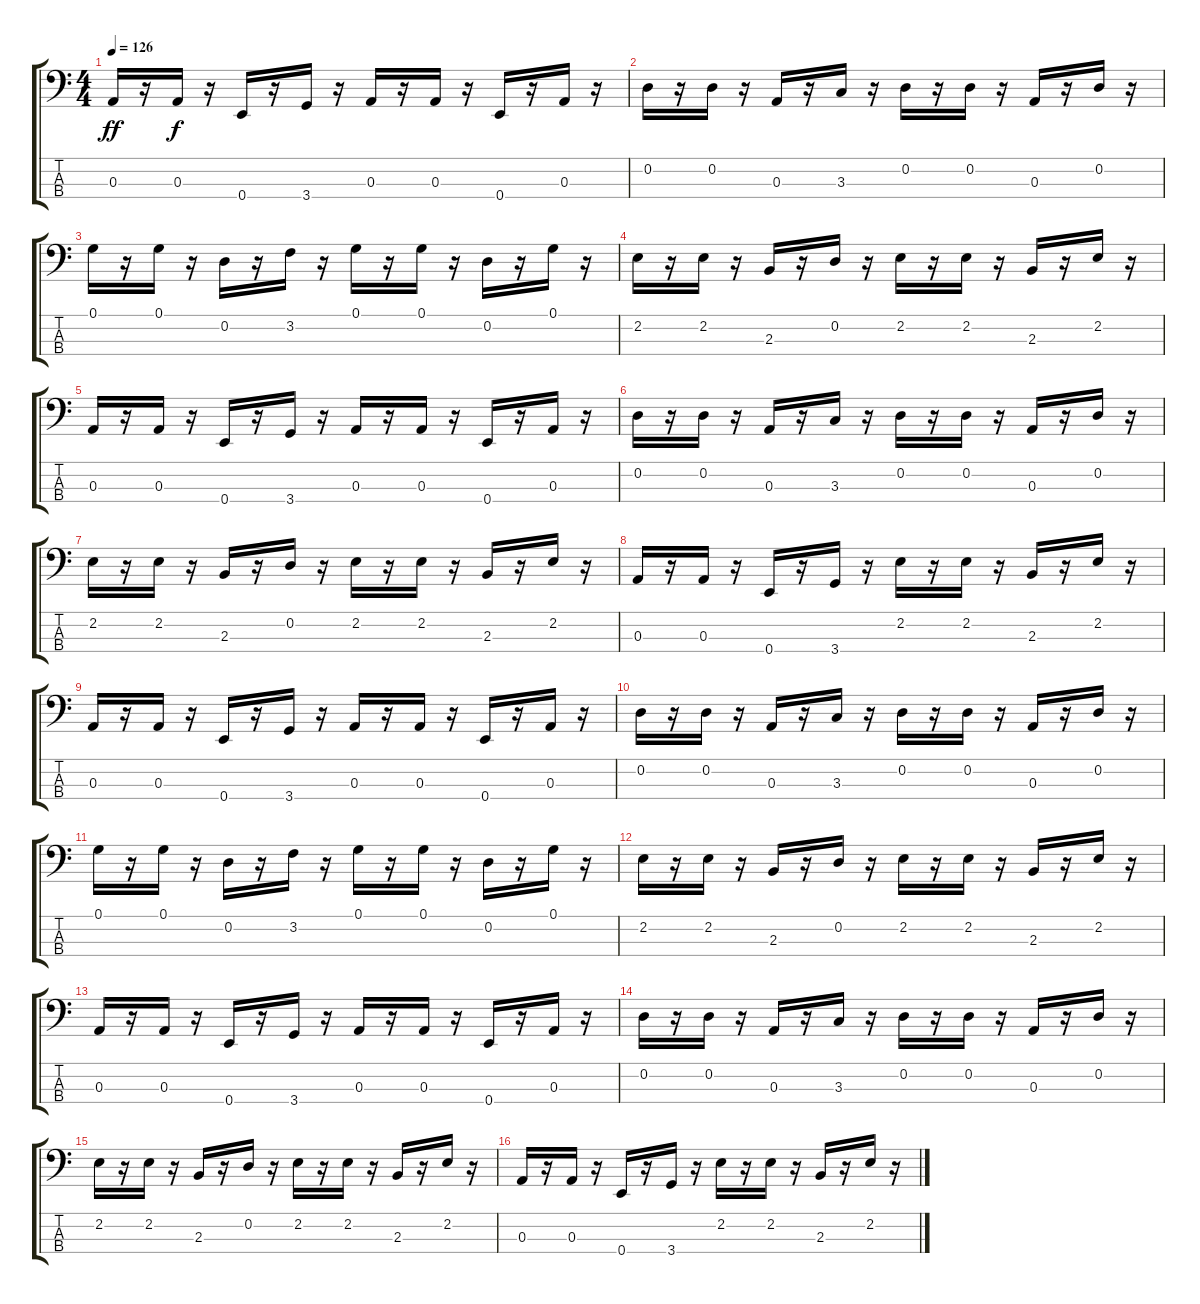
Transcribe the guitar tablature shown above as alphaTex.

\track "" {instrument electricbassfinger}
\staff {score tabs}
\tuning (G2 D2 A1 E1) {hide}
\ts (4 4)
\tempo 126
\clef f4
\ks c
0.3.16{dy ff} r.16 0.3.16{dy f} r.16 0.4.16 r.16 3.4.16 r.16 0.3.16 r.16 0.3.16 r.16 0.4.16 r.16 0.3.16 r.16 |
0.2.16 r.16 0.2.16 r.16 0.3.16 r.16 3.3.16 r.16 0.2.16 r.16 0.2.16 r.16 0.3.16 r.16 0.2.16 r.16 |
0.1.16 r.16 0.1.16 r.16 0.2.16 r.16 3.2.16 r.16 0.1.16 r.16 0.1.16 r.16 0.2.16 r.16 0.1.16 r.16 |
2.2.16 r.16 2.2.16 r.16 2.3.16 r.16 0.2.16 r.16 2.2.16 r.16 2.2.16 r.16 2.3.16 r.16 2.2.16 r.16 |
0.3.16 r.16 0.3.16 r.16 0.4.16 r.16 3.4.16 r.16 0.3.16 r.16 0.3.16 r.16 0.4.16 r.16 0.3.16 r.16 |
0.2.16 r.16 0.2.16 r.16 0.3.16 r.16 3.3.16 r.16 0.2.16 r.16 0.2.16 r.16 0.3.16 r.16 0.2.16 r.16 |
2.2.16 r.16 2.2.16 r.16 2.3.16 r.16 0.2.16 r.16 2.2.16 r.16 2.2.16 r.16 2.3.16 r.16 2.2.16 r.16 |
0.3.16 r.16 0.3.16 r.16 0.4.16 r.16 3.4.16 r.16 2.2.16 r.16 2.2.16 r.16 2.3.16 r.16 2.2.16 r.16 |
0.3.16 r.16 0.3.16 r.16 0.4.16 r.16 3.4.16 r.16 0.3.16 r.16 0.3.16 r.16 0.4.16 r.16 0.3.16 r.16 |
0.2.16 r.16 0.2.16 r.16 0.3.16 r.16 3.3.16 r.16 0.2.16 r.16 0.2.16 r.16 0.3.16 r.16 0.2.16 r.16 |
0.1.16 r.16 0.1.16 r.16 0.2.16 r.16 3.2.16 r.16 0.1.16 r.16 0.1.16 r.16 0.2.16 r.16 0.1.16 r.16 |
2.2.16 r.16 2.2.16 r.16 2.3.16 r.16 0.2.16 r.16 2.2.16 r.16 2.2.16 r.16 2.3.16 r.16 2.2.16 r.16 |
0.3.16 r.16 0.3.16 r.16 0.4.16 r.16 3.4.16 r.16 0.3.16 r.16 0.3.16 r.16 0.4.16 r.16 0.3.16 r.16 |
0.2.16 r.16 0.2.16 r.16 0.3.16 r.16 3.3.16 r.16 0.2.16 r.16 0.2.16 r.16 0.3.16 r.16 0.2.16 r.16 |
2.2.16 r.16 2.2.16 r.16 2.3.16 r.16 0.2.16 r.16 2.2.16 r.16 2.2.16 r.16 2.3.16 r.16 2.2.16 r.16 |
0.3.16 r.16 0.3.16 r.16 0.4.16 r.16 3.4.16 r.16 2.2.16 r.16 2.2.16 r.16 2.3.16 r.16 2.2.16 r.16
